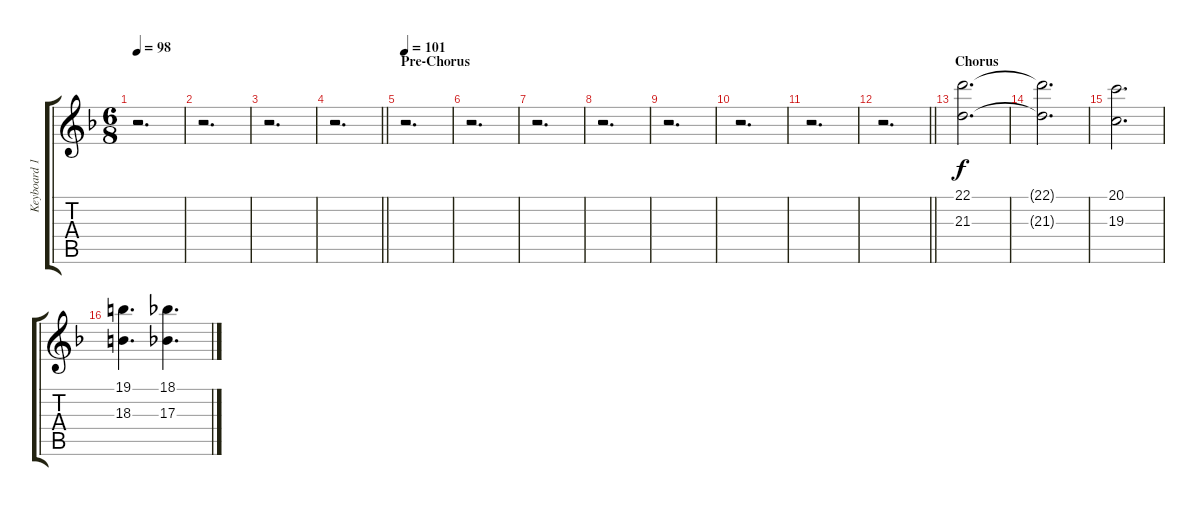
\track ("Keyboard 1" "Keyboard 1") {instrument synthstrings1}
\staff {score tabs}
\tuning (E4 A3 F3 D3 A2 D2) {hide}
\ts (6 8)
\tempo 98
\clef g2
\ks dminor
r.2{d dy f} |
r.2{d} |
r.2{d} |
\barLineRight lightlight
r.2{d} |
\section ("" "Pre-Chorus")
\tempo 101
r.2{d} |
r.2{d} |
r.2{d} |
r.2{d} |
r.2{d} |
r.2{d} |
r.2{d} |
\barLineRight lightlight
r.2{d} |
\section ("" "Chorus")
(22.1 21.3).2{d} |
(22.1{t} 21.3{t}).2{d} |
(20.1 19.3).2{d} |
(19.1 18.3).4{d} (18.1 17.3).4{d}
